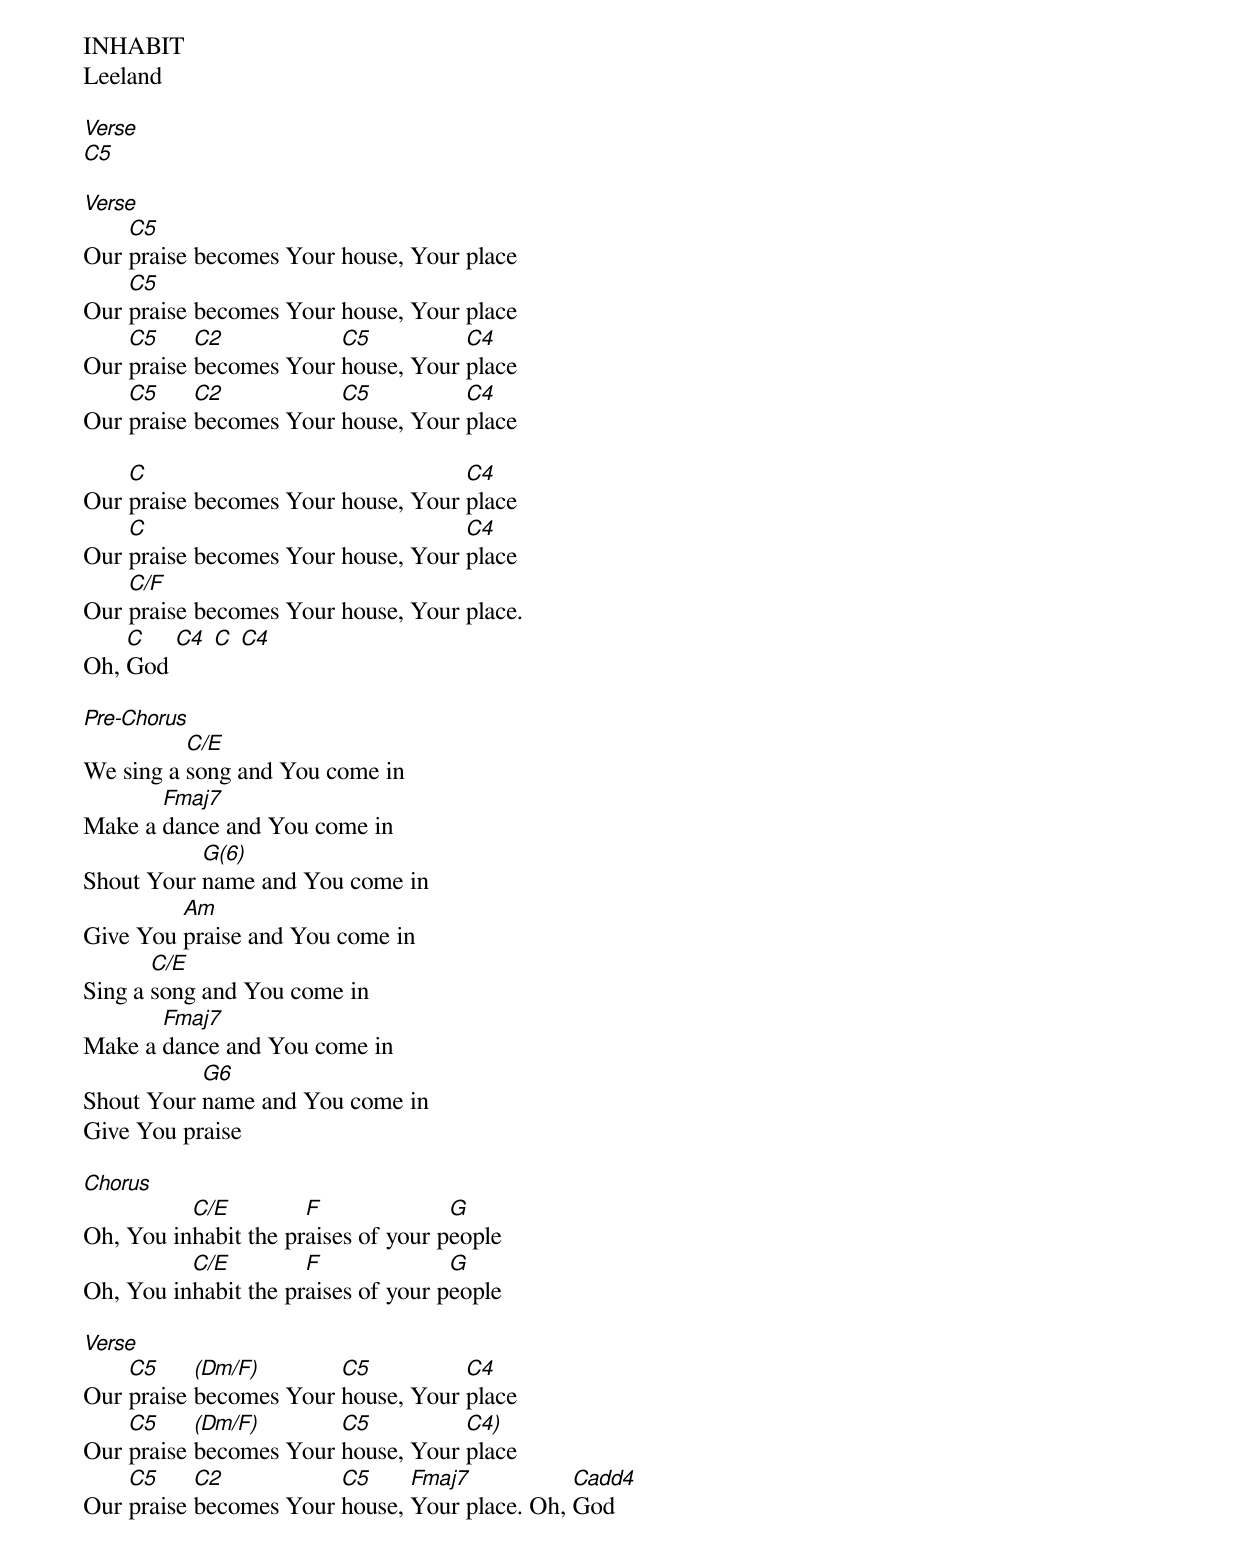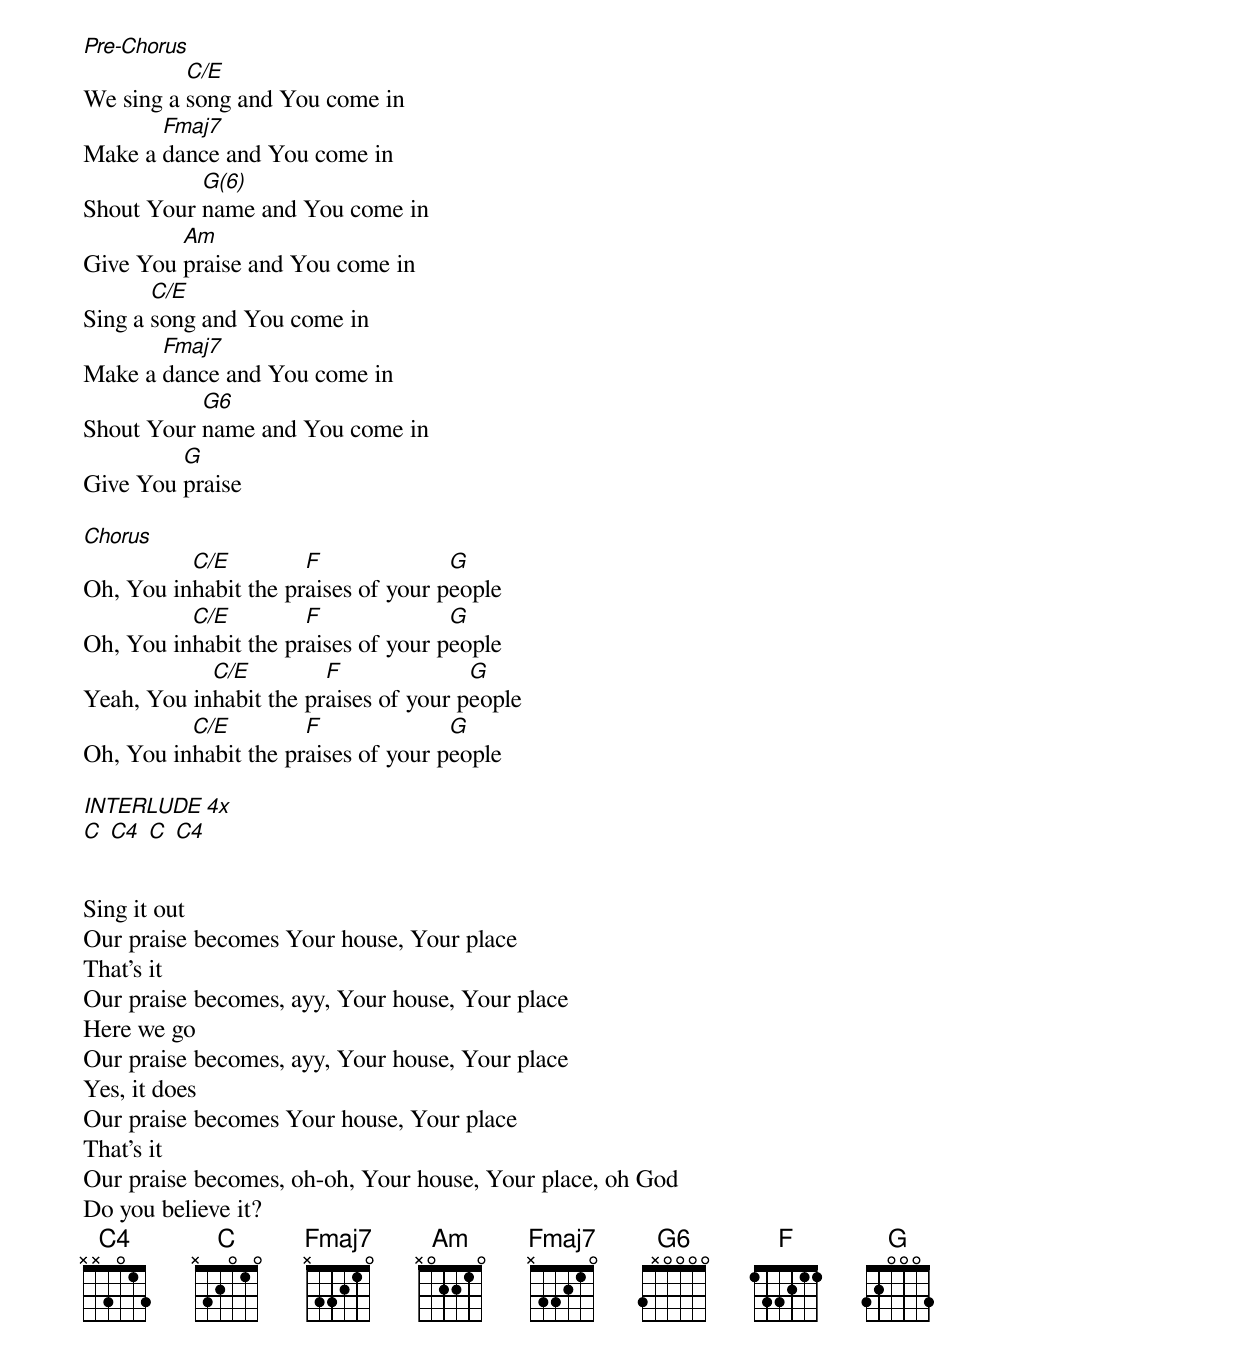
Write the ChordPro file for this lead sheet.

INHABIT
Leeland

[Verse]
[C5]

[Verse]
Our [C5]praise becomes Your house, Your place
Our [C5]praise becomes Your house, Your place
Our [C5]praise [C2]becomes Your [C5]house, Your [C4]place
Our [C5]praise [C2]becomes Your [C5]house, Your [C4]place

Our [C]praise becomes Your house, Your [C4]place
Our [C]praise becomes Your house, Your [C4]place
Our [C/F]praise becomes Your house, Your place.
Oh, [C]God [C4] [C] [C4]

[Pre-Chorus]
We sing a [C/E]song and You come in
Make a [F(maj7)]dance and You come in
Shout Your [G(6)]name and You come in
Give You [Am]praise and You come in
Sing a [C/E]song and You come in
Make a [Fmaj7]dance and You come in
Shout Your [G6]name and You come in
Give You praise

[Chorus]
Oh, You in[C/E]habit the pr[F]aises of your p[G]eople
Oh, You in[C/E]habit the pr[F]aises of your p[G]eople

[Verse]
Our [C5]praise [(Dm/F)]becomes Your [C5]house, Your [C4]place
Our [C5]praise [(Dm/F)]becomes Your [C5]house, Your [C4)]place
Our [C5]praise [C2]becomes Your [C5]house, [Fmaj7]Your place. Oh, [Cadd4]God

[Pre-Chorus]
We sing a [C/E]song and You come in
Make a [F(maj7)]dance and You come in
Shout Your [G(6)]name and You come in
Give You [Am]praise and You come in
Sing a [C/E]song and You come in
Make a [Fmaj7]dance and You come in
Shout Your [G6]name and You come in
Give You [G]praise

[Chorus]
Oh, You in[C/E]habit the pr[F]aises of your p[G]eople
Oh, You in[C/E]habit the pr[F]aises of your p[G]eople
Yeah, You in[C/E]habit the pr[F]aises of your p[G]eople
Oh, You in[C/E]habit the pr[F]aises of your p[G]eople

[INTERLUDE 4x]
[C] [C4] [C] [C4]


Sing it out
Our praise becomes Your house, Your place
That's it
Our praise becomes, ayy, Your house, Your place
Here we go
Our praise becomes, ayy, Your house, Your place
Yes, it does
Our praise becomes Your house, Your place
That's it
Our praise becomes, oh-oh, Your house, Your place, oh God
Do you believe it?
